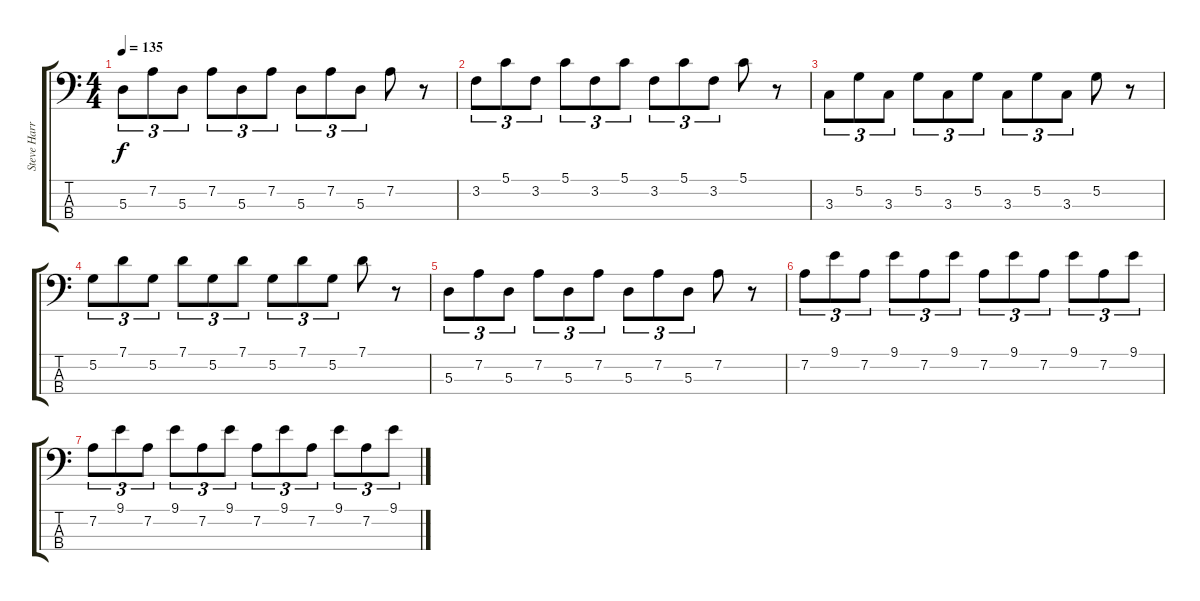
\track ("Steve Harris" "Steve Harr") {instrument electricbassfinger}
\staff {score tabs}
\tuning (G2 D2 A1 E1) {hide}
\ts (4 4)
\tempo 135
\clef f4
\ks c
5.3.8{tu (3 2) dy f} 7.2.8{tu (3 2)} 5.3.8{tu (3 2)} 7.2.8{tu (3 2)} 5.3.8{tu (3 2)} 7.2.8{tu (3 2)} 5.3.8{tu (3 2)} 7.2.8{tu (3 2)} 5.3.8{tu (3 2)} 7.2.8 r.8 |
3.2.8{tu (3 2)} 5.1.8{tu (3 2)} 3.2.8{tu (3 2)} 5.1.8{tu (3 2)} 3.2.8{tu (3 2)} 5.1.8{tu (3 2)} 3.2.8{tu (3 2)} 5.1.8{tu (3 2)} 3.2.8{tu (3 2)} 5.1.8 r.8 |
3.3.8{tu (3 2)} 5.2.8{tu (3 2)} 3.3.8{tu (3 2)} 5.2.8{tu (3 2)} 3.3.8{tu (3 2)} 5.2.8{tu (3 2)} 3.3.8{tu (3 2)} 5.2.8{tu (3 2)} 3.3.8{tu (3 2)} 5.2.8 r.8 |
5.2.8{tu (3 2)} 7.1.8{tu (3 2)} 5.2.8{tu (3 2)} 7.1.8{tu (3 2)} 5.2.8{tu (3 2)} 7.1.8{tu (3 2)} 5.2.8{tu (3 2)} 7.1.8{tu (3 2)} 5.2.8{tu (3 2)} 7.1.8 r.8 |
5.3.8{tu (3 2)} 7.2.8{tu (3 2)} 5.3.8{tu (3 2)} 7.2.8{tu (3 2)} 5.3.8{tu (3 2)} 7.2.8{tu (3 2)} 5.3.8{tu (3 2)} 7.2.8{tu (3 2)} 5.3.8{tu (3 2)} 7.2.8 r.8 |
7.2.8{tu (3 2)} 9.1.8{tu (3 2)} 7.2.8{tu (3 2)} 9.1.8{tu (3 2)} 7.2.8{tu (3 2)} 9.1.8{tu (3 2)} 7.2.8{tu (3 2)} 9.1.8{tu (3 2)} 7.2.8{tu (3 2)} 9.1.8{tu (3 2)} 7.2.8{tu (3 2)} 9.1.8{tu (3 2)} |
7.2.8{tu (3 2)} 9.1.8{tu (3 2)} 7.2.8{tu (3 2)} 9.1.8{tu (3 2)} 7.2.8{tu (3 2)} 9.1.8{tu (3 2)} 7.2.8{tu (3 2)} 9.1.8{tu (3 2)} 7.2.8{tu (3 2)} 9.1.8{tu (3 2)} 7.2.8{tu (3 2)} 9.1.8{tu (3 2)}
